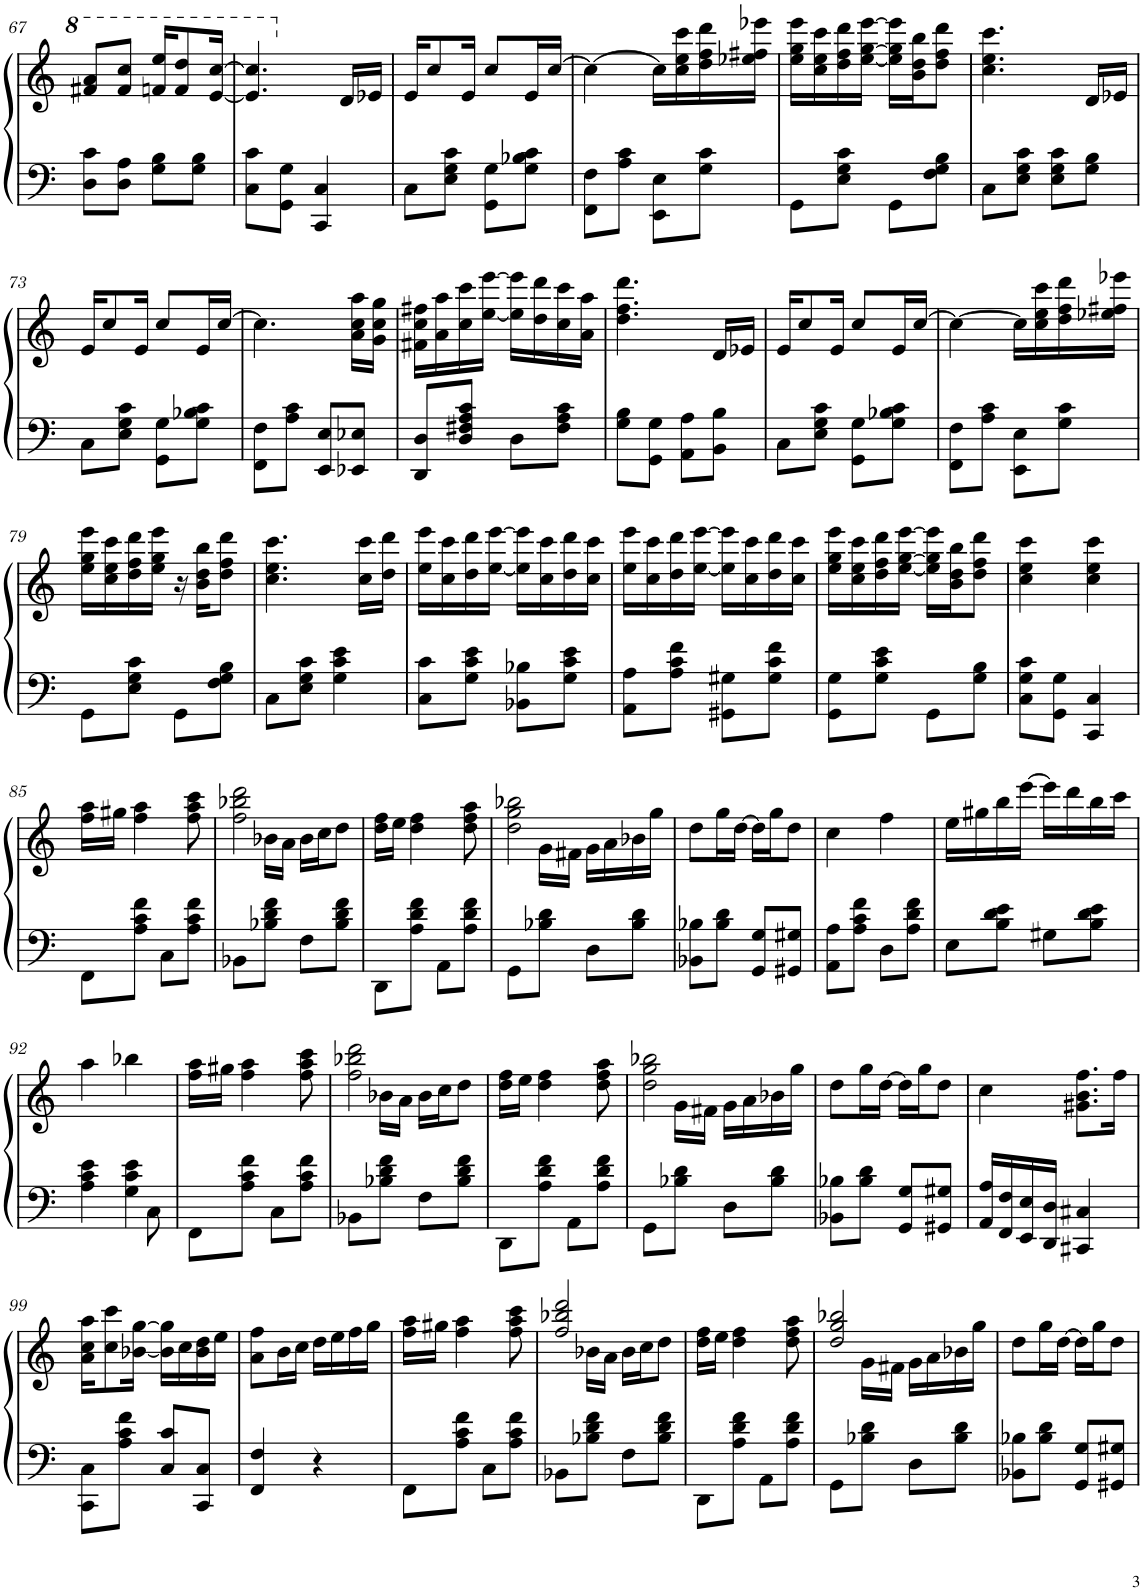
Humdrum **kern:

**kern	**kern
*part1	*part1
*staff2	*staff1
*I"Piano	*
*I'Pno.	*
!!LO:PB:g=z
*clefG2	*clefG2
*k[]	*k[]
*M2/4	*M2/4
=67	=67
8D\' 8c\'L	8ff#X/' 8aa/'L
8D\' 8A\'J	8ff#/' 8ccc/'J
8G\' 8B\'L	16ffn/' 16eee/'KL
.	8ff/' 8ddd/'
8G\' 8B\'J	.
.	[16ee/ [16ccc/Jk
=68	=68
8C\' 8c\'L	4.ee/] 4.ccc/]
8GG\' 8G\'J	.
4CC/' 4C/'	.
.	16d'/LL
.	16e-X'/JJ
=69	=69
8C'\L	16e'/KL
.	8cc'/
8E\' 8G\' 8c\'J	.
.	16e'/Jk
8GG\' 8G\'L	8cc'/L
8G\' 8B-X\' 8c\'J	16e'/L
.	[16cc/JJ
=70	=70
8FF\' 8F\'L	4cc\_
8A\' 8c\'J	.
8EE\' 8E\'L	16cc\LL]
.	16cc\' 16ee\' 16ccc\'
8G\' 8c\'J	16dd\' 16ff\' 16ddd\'
.	16ee-X\' 16ff#X\' 16eee-X\'JJ
=71	=71
8GG'\L	16ee\' 16gg\' 16eee\'LL
.	16cc\' 16ee\' 16ccc\'
8E\' 8G\' 8c\'J	16dd\' 16ff\' 16ddd\'
.	[16ee\ [16gg\ [16eee\JJ
8GG'\L	16ee\] 16gg\] 16eee\]LL
.	16b\' 16dd\' 16bb\'J
8F\' 8G\' 8B\'J	8dd\' 8ff\' 8ddd\'J
=72	=72
8C'\L	4.cc\ 4.ee\ 4.ccc\
8E\' 8G\' 8c\'J	.
8E\' 8G\' 8c\'L	.
8G\' 8B\'J	16d'/LL
.	16e-X'/JJ
!!LO:LB:g=z
=73	=73
8C'\L	16e'/KL
.	8cc'/
8E\' 8G\' 8c\'J	.
.	16e'/Jk
8GG\' 8G\'L	8cc'/L
8G\' 8B-X\' 8c\'J	16e'/L
.	[16cc/JJ
=74	=74
8FF\' 8F\'L	4.cc\]
8A\' 8c\'J	.
8EE/' 8E/'L	.
8EE-X/' 8E-X/'J	16a\' 16cc\' 16aa\'LL
.	16g\' 16cc\' 16gg\'JJ
=75	=75
8DD/' 8D/'L	16f#X\' 16cc\' 16ff#X\'LL
.	16a\' 16aa\'
8D/' 8F#X/' 8A/' 8c/'J	16cc\' 16ccc\'
.	[16ee\ [16eee\JJ
8D'\L	16ee\] 16eee\]LL
.	16dd\' 16ddd\'
8F#\' 8A\' 8c\'J	16cc\' 16ccc\'
.	16a\' 16aa\'JJ
=76	=76
8G\' 8B\'L	4.dd\ 4.ff\ 4.ddd\
8GG\' 8G\'J	.
8AA\' 8A\'L	.
8BB\' 8B\'J	16d'/LL
.	16e-X'/JJ
=77	=77
8C'\L	16e'/KL
.	8cc'/
8E\' 8G\' 8c\'J	.
.	16e'/Jk
8GG\' 8G\'L	8cc'/L
8G\' 8B-X\' 8c\'J	16e'/L
.	[16cc/JJ
=78	=78
8FF\' 8F\'L	4cc\_
8A\' 8c\'J	.
8EE\' 8E\'L	16cc\LL]
.	16cc\' 16ee\' 16ccc\'
8G\' 8c\'J	16dd\' 16ff\' 16ddd\'
.	16ee-X\' 16ff#X\' 16eee-X\'JJ
!!LO:LB:g=z
=79	=79
8GG'\L	16ee\' 16gg\' 16eee\'LL
.	16cc\' 16ee\' 16ccc\'
8E\' 8G\' 8c\'J	16dd\' 16ff\' 16ddd\'
.	16ee\ 16gg\ 16eee\JJ
8GG'\L	16r
.	16b\' 16dd\' 16bb\'KL
8F\' 8G\' 8B\'J	8dd\' 8ff\' 8ddd\'J
=80	=80
8C'\L	4.cc\ 4.ee\ 4.ccc\
8E\' 8G\' 8c\'J	.
4G\' 4c\' 4e\'	.
.	16cc\' 16ccc\'LL
.	16dd\' 16ddd\'JJ
=81	=81
8C\' 8c\'L	16ee\' 16eee\'LL
.	16cc\' 16ccc\'
8G\' 8c\' 8e\'J	16dd\' 16ddd\'
.	[16ee\ [16eee\JJ
8BB-X\' 8B-X\'L	16ee\] 16eee\]LL
.	16cc\' 16ccc\'
8G\' 8c\' 8e\'J	16dd\' 16ddd\'
.	16cc\' 16ccc\'JJ
=82	=82
8AA\' 8A\'L	16ee\' 16eee\'LL
.	16cc\' 16ccc\'
8A\' 8c\' 8f\'J	16dd\' 16ddd\'
.	[16ee\ [16eee\JJ
8GG#X\' 8G#X\'L	16ee\] 16eee\]LL
.	16cc\' 16ccc\'
8G#\' 8c\' 8f\'J	16dd\' 16ddd\'
.	16cc\' 16ccc\'JJ
=83	=83
8GG\' 8G\'L	16ee\' 16gg\' 16eee\'LL
.	16cc\' 16ee\' 16ccc\'
8G\' 8c\' 8e\'J	16dd\' 16ff\' 16ddd\'
.	[16ee\ [16gg\ [16eee\JJ
8GG'\L	16ee\] 16gg\] 16eee\]LL
.	16b\' 16dd\' 16bb\'J
8G\' 8B\'J	8dd\' 8ff\' 8ddd\'J
=84	=84
8C\' 8G\' 8c\'L	4cc\ 4ee\ 4ccc\
8GG\' 8G\'J	.
4CC/' 4C/'	4cc\' 4ee\' 4ccc\'
!!LO:LB:g=z
=85	=85
8FF'\L	16ff\' 16aa\'LL
.	16gg#X'\JJ
8A\' 8c\' 8f\'J	4ff\ 4aa\
8C'\L	.
8A\' 8c\' 8f\'J	8ff\' 8aa\' 8ccc\'
=86	=86
*	*^
8BB-X'\L	2ff\' 2bb-X\' 2ddd\'	8ryy
8B-X\' 8d\' 8f\'J	.	16b-X'\LL
.	.	16a'\JJ
8F'\L	.	16b-'\LL
.	.	16cc'\J
8B-\' 8d\' 8f\'J	.	8dd'\J
*	*v	*v
=87	=87
8DD'\L	16dd\' 16ff\'LL
.	16ee'\JJ
8A\' 8d\' 8f\'J	4dd\ 4ff\
8AA'\L	.
8A\' 8d\' 8f\'J	8dd\' 8ff\' 8aa\'
=88	=88
*	*^
8GG'\L	2dd\ 2gg\ 2bb-X\	8ryy
8B-X\' 8d\'J	.	16g'\LL
.	.	16f#X'\JJ
8D'\L	.	16g'\LL
.	.	16a'\
8B-\' 8d\'J	.	16b-X\
.	.	16gg'\JJ
*	*v	*v
=89	=89
8BB-X\' 8B-X\'L	8dd'\L
8B-\' 8d\'J	16gg'\L
.	[16dd\JJ
8GG/' 8G/'L	16dd\LL]
.	16gg'\J
8GG#X/' 8G#X/'J	8dd'\J
=90	=90
8AA\' 8A\'L	4cc\
8A\' 8c\' 8f\'J	.
8D'\L	4ff\
8A\' 8d\' 8f\'J	.
=91	=91
8E'\L	16ee'\LL
.	16gg#X'\
8B\' 8d\' 8e\'J	16bb'\
.	[16eee\JJ
8G#X'\L	16eee\LL]
.	16ddd'\
8B\' 8d\' 8e\'J	16bb'\
.	16ccc'\JJ
!!LO:LB:g=z
=92	=92
*^	*
4A\ 4c\ 4e\	4.ryy	4aa\
4G\ 4c\ 4e\	.	4bb-X\
.	8C'\	.
*v	*v	*
=93	=93
8FF'\L	16ff\' 16aa\'LL
.	16gg#X'\JJ
8A\' 8c\' 8f\'J	4ff\ 4aa\
8C'\L	.
8A\' 8c\' 8f\'J	8ff\' 8aa\' 8ccc\'
=94	=94
*	*^
8BB-X'\L	2ff\' 2bb-X\' 2ddd\'	8ryy
8B-X\' 8d\' 8f\'J	.	16b-X'\LL
.	.	16a'\JJ
8F'\L	.	16b-'\LL
.	.	16cc'\J
8B-\' 8d\' 8f\'J	.	8dd'\J
*	*v	*v
=95	=95
8DD'\L	16dd\' 16ff\'LL
.	16ee'\JJ
8A\' 8d\' 8f\'J	4dd\ 4ff\
8AA'\L	.
8A\' 8d\' 8f\'J	8dd\' 8ff\' 8aa\'
=96	=96
*	*^
8GG'\L	2dd\ 2gg\ 2bb-X\	8ryy
8B-X\' 8d\'J	.	16g'\LL
.	.	16f#X'\JJ
8D'\L	.	16g'\LL
.	.	16a'\
8B-\' 8d\'J	.	16b-X\
.	.	16gg'\JJ
*	*v	*v
=97	=97
8BB-X\' 8B-X\'L	8dd'\L
8B-\' 8d\'J	16gg'\L
.	[16dd\JJ
8GG/' 8G/'L	16dd\LL]
.	16gg'\J
8GG#X/' 8G#X/'J	8dd'\J
=98	=98
16AA/' 16A/'LL	4cc\
16FF/' 16F/'	.
16EE/' 16E/'	.
16DD/' 16D/'JJ	.
4CC#X/ 4C#X/	8.g#X\' 8.b\' 8.ff\'L
.	16ff'\Jk
!!LO:LB:g=z
=99	=99
8CC\' 8C\'L	16a\' 16cc\' 16aa\'KL
.	8cc\' 8ccc\'
8A\' 8c\' 8f\'J	.
.	[16b-X\ [16gg\Jk
8C/' 8c/'L	16b-\] 16gg\]LL
.	16cc'\
8CC/' 8C/'J	16b-\' 16dd\'
.	16ee'\JJ
=100	=100
4FF/' 4F/'	8a\' 8ff\'L
.	16b\L
.	16cc\JJ
4r	16dd\LL
.	16ee\
.	16ff\
.	16gg'\JJ
=101	=101
8FF'\L	16ff\' 16aa\'LL
.	16gg#X'\JJ
8A\' 8c\' 8f\'J	4ff\ 4aa\
8C'\L	.
8A\' 8c\' 8f\'J	8ff\' 8aa\' 8ccc\'
=102	=102
*	*^
8BB-X'\L	2ff/' 2bb-X/' 2ddd/'	8ryy
8B-X\' 8d\' 8f\'J	.	16b-X'\LL
.	.	16a'\JJ
8F'\L	.	16b-'\LL
.	.	16cc'\J
8B-\' 8d\' 8f\'J	.	8dd'\J
*	*v	*v
=103	=103
8DD'\L	16dd\' 16ff\'LL
.	16ee'\JJ
8A\' 8d\' 8f\'J	4dd\ 4ff\
8AA'\L	.
8A\' 8d\' 8f\'J	8dd\' 8ff\' 8aa\'
=104	=104
*	*^
8GG'\L	2dd/ 2gg/ 2bb-X/	8ryy
8B-X\' 8d\'J	.	16g'\LL
.	.	16f#X'\JJ
8D'\L	.	16g'\LL
.	.	16a'\
8B-\' 8d\'J	.	16b-X\
.	.	16gg'\JJ
*	*v	*v
=105	=105
8BB-X\' 8B-X\'L	8dd'\L
8B-\' 8d\'J	16gg'\L
.	[16dd\JJ
8GG/' 8G/'L	16dd\LL]
.	16gg'\J
8GG#X/' 8G#X/'J	8dd'\J
=	=
*-	*-
